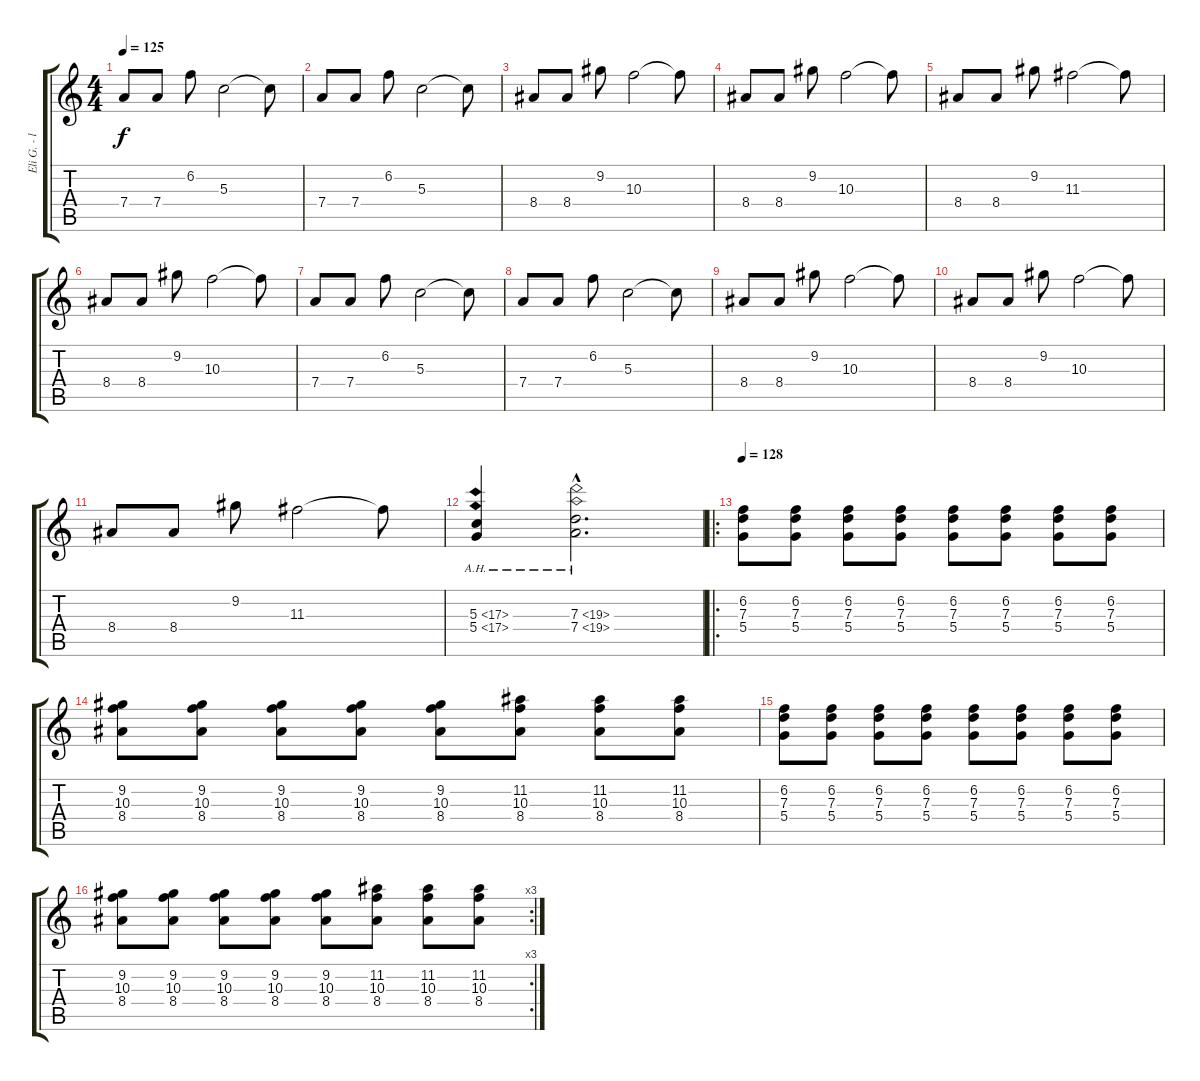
\track ("Eli G. - lead" "Eli G. - l") {instrument distortionguitar}
\staff {score tabs}
\tuning (E4 B3 G3 D3 A2 E2) {hide}
\ts (4 4)
\tempo 125
\clef g2
\ks c
7.4.8{dy f} 7.4.8 6.2.8 5.3.2 5.3{t}.8 |
7.4.8 7.4.8 6.2.8 5.3.2 5.3{t}.8 |
8.4.8 8.4.8 9.2.8 10.3.2 10.3{t}.8 |
8.4.8 8.4.8 9.2.8 10.3.2 10.3{t}.8 |
8.4.8 8.4.8 9.2.8 11.3.2 11.3{t}.8 |
8.4.8 8.4.8 9.2.8 10.3.2 10.3{t}.8 |
7.4.8 7.4.8 6.2.8 5.3.2 5.3{t}.8 |
7.4.8 7.4.8 6.2.8 5.3.2 5.3{t}.8 |
8.4.8 8.4.8 9.2.8 10.3.2 10.3{t}.8 |
8.4.8 8.4.8 9.2.8 10.3.2 10.3{t}.8 |
8.4.8 8.4.8 9.2.8 11.3.2 11.3{t}.8 |
(5.3{ah 12} 5.4{ah 12}).4 (7.3{ah 12 hac} 7.4{ah 12 hac}).2{d} |
\ro
\tempo 128
(6.2 7.3 5.4).8 (6.2 7.3 5.4).8 (6.2 7.3 5.4).8 (6.2 7.3 5.4).8 (6.2 7.3 5.4).8 (6.2 7.3 5.4).8 (6.2 7.3 5.4).8 (6.2 7.3 5.4).8 |
(9.2 10.3 8.4).8 (9.2 10.3 8.4).8 (9.2 10.3 8.4).8 (9.2 10.3 8.4).8 (9.2 10.3 8.4).8 (11.2 10.3 8.4).8 (11.2 10.3 8.4).8 (11.2 10.3 8.4).8 |
(6.2 7.3 5.4).8 (6.2 7.3 5.4).8 (6.2 7.3 5.4).8 (6.2 7.3 5.4).8 (6.2 7.3 5.4).8 (6.2 7.3 5.4).8 (6.2 7.3 5.4).8 (6.2 7.3 5.4).8 |
\rc 3
(9.2 10.3 8.4).8 (9.2 10.3 8.4).8 (9.2 10.3 8.4).8 (9.2 10.3 8.4).8 (9.2 10.3 8.4).8 (11.2 10.3 8.4).8 (11.2 10.3 8.4).8 (11.2 10.3 8.4).8
